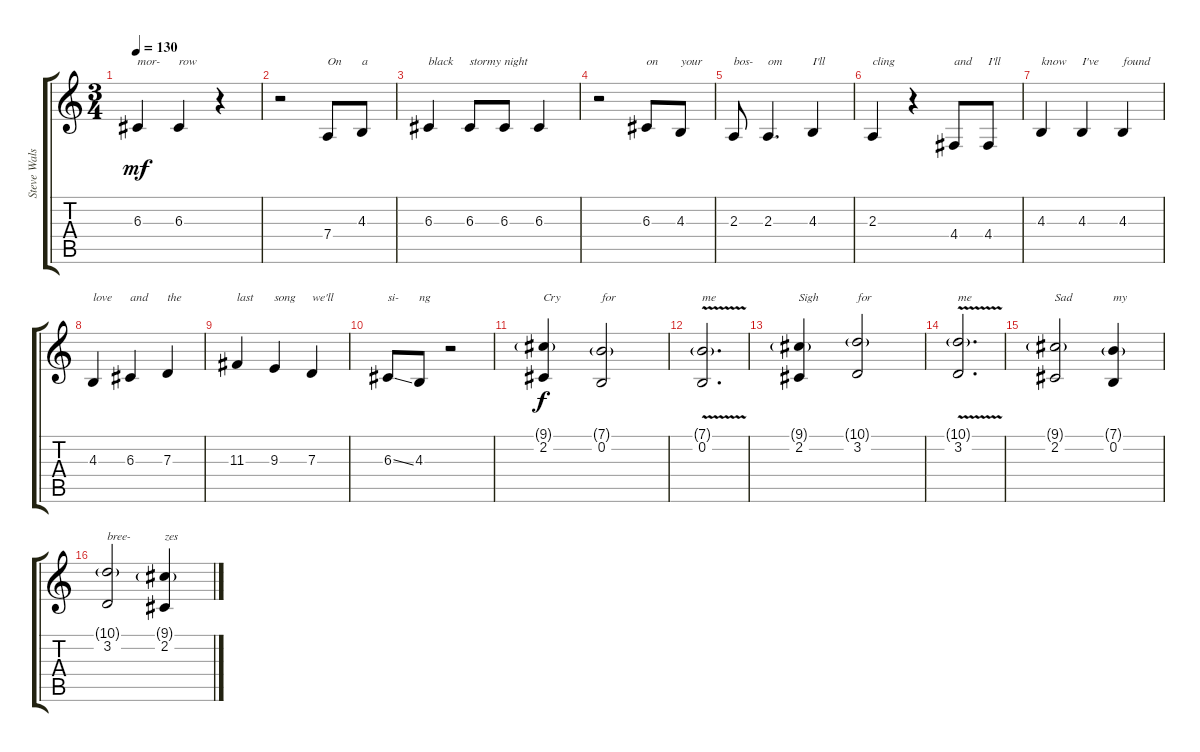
\track ("Steve Walsh (Vocals)" "Steve Wals") {instrument voiceoohs}
\staff {score tabs}
\tuning (E4 B3 G3 D3 A2 E2) {hide}
\ts (3 4)
\tempo 130
\clef g2
\ks c
6.3.4{txt "mor-" dy mf} 6.3.4{txt "row"} r.4 |
r.2 7.4.8{txt "On"} 4.3.8{txt "a"} |
6.3.4{txt "black"} 6.3.8{txt "stormy"} 6.3.8{txt "night"} 6.3.4 |
r.2 6.3.8{txt "on"} 4.3.8{txt "your"} |
2.3.8{txt "bos-"} 2.3.4{d txt "om"} 4.3.4{txt "I'll"} |
2.3.4{txt "cling"} r.4 4.4.8{txt "and"} 4.4.8{txt "I'll"} |
4.3.4{txt "know"} 4.3.4{txt "I've"} 4.3.4{txt "found"} |
4.3.4{txt "love"} 6.3.4{txt "and"} 7.3.4{txt "the"} |
11.3.4{txt "last"} 9.3.4{txt "song"} 7.3.4{txt "we'll"} |
6.3{ss}.8{txt "si-"} 4.3.8{txt "ng"} r.2 |
(9.1{g} 2.2).4{txt "Cry" dy f} (7.1{g} 0.2).2{txt "for"} |
(7.1{g} 0.2{v}).2{d txt "me"} |
(9.1{g} 2.2).4{txt "Sigh"} (10.1{g} 3.2).2{txt "for"} |
(10.1{g} 3.2{v}).2{d txt "me"} |
(9.1{g} 2.2).2{txt "Sad"} (7.1{g} 0.2).4{txt "my"} |
(10.1{g} 3.2).2{txt "bree-"} (9.1{g} 2.2).4{txt "zes"}
